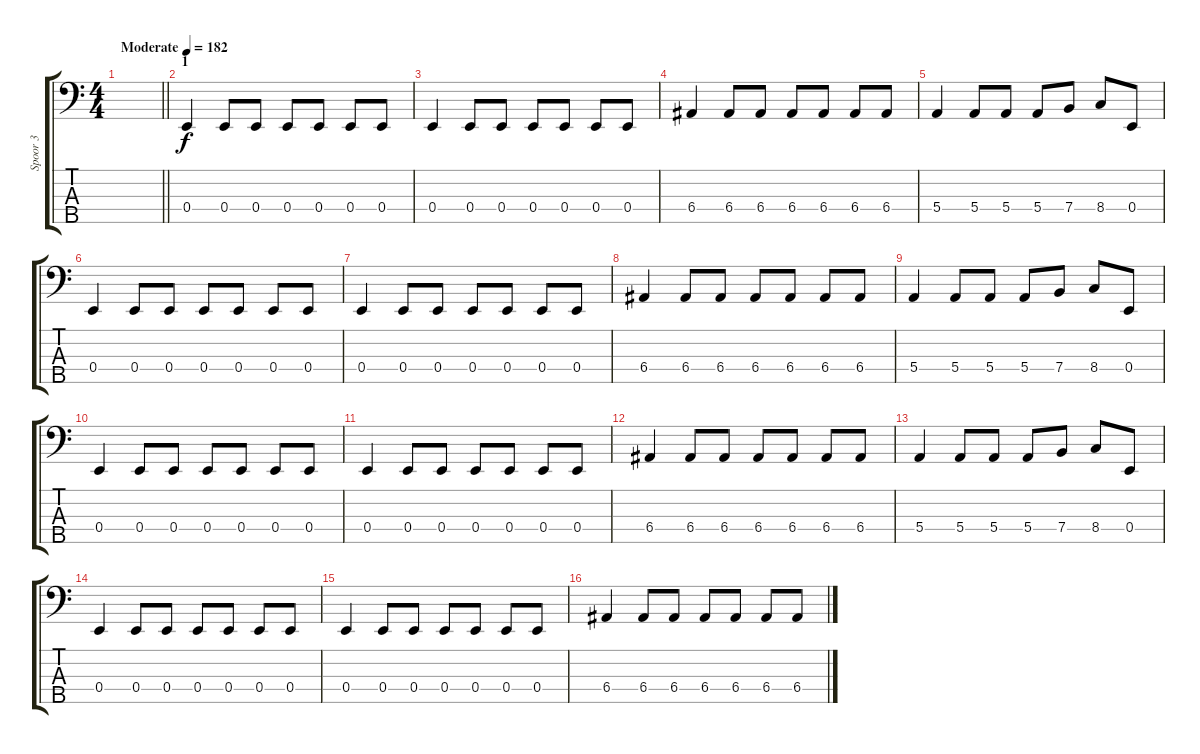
\track ("Spoor 3" "Spoor 3") {instrument electricbassfinger}
\staff {score tabs}
\tuning (G2 D2 A1 E1 B0) {hide}
\ts (4 4)
\tempo (182 "Moderate")
\clef f4
\barLineRight lightlight
\ks c
|
\section ("" "1")
0.4.4 0.4.8 0.4.8 0.4.8 0.4.8 0.4.8 0.4.8 |
0.4.4 0.4.8 0.4.8 0.4.8 0.4.8 0.4.8 0.4.8 |
6.4.4 6.4.8 6.4.8 6.4.8 6.4.8 6.4.8 6.4.8 |
5.4.4 5.4.8 5.4.8 5.4.8 7.4.8 8.4.8 0.4.8 |
0.4.4 0.4.8 0.4.8 0.4.8 0.4.8 0.4.8 0.4.8 |
0.4.4 0.4.8 0.4.8 0.4.8 0.4.8 0.4.8 0.4.8 |
6.4.4 6.4.8 6.4.8 6.4.8 6.4.8 6.4.8 6.4.8 |
5.4.4 5.4.8 5.4.8 5.4.8 7.4.8 8.4.8 0.4.8 |
0.4.4 0.4.8 0.4.8 0.4.8 0.4.8 0.4.8 0.4.8 |
0.4.4 0.4.8 0.4.8 0.4.8 0.4.8 0.4.8 0.4.8 |
6.4.4 6.4.8 6.4.8 6.4.8 6.4.8 6.4.8 6.4.8 |
5.4.4 5.4.8 5.4.8 5.4.8 7.4.8 8.4.8 0.4.8 |
0.4.4 0.4.8 0.4.8 0.4.8 0.4.8 0.4.8 0.4.8 |
0.4.4 0.4.8 0.4.8 0.4.8 0.4.8 0.4.8 0.4.8 |
6.4.4 6.4.8 6.4.8 6.4.8 6.4.8 6.4.8 6.4.8
